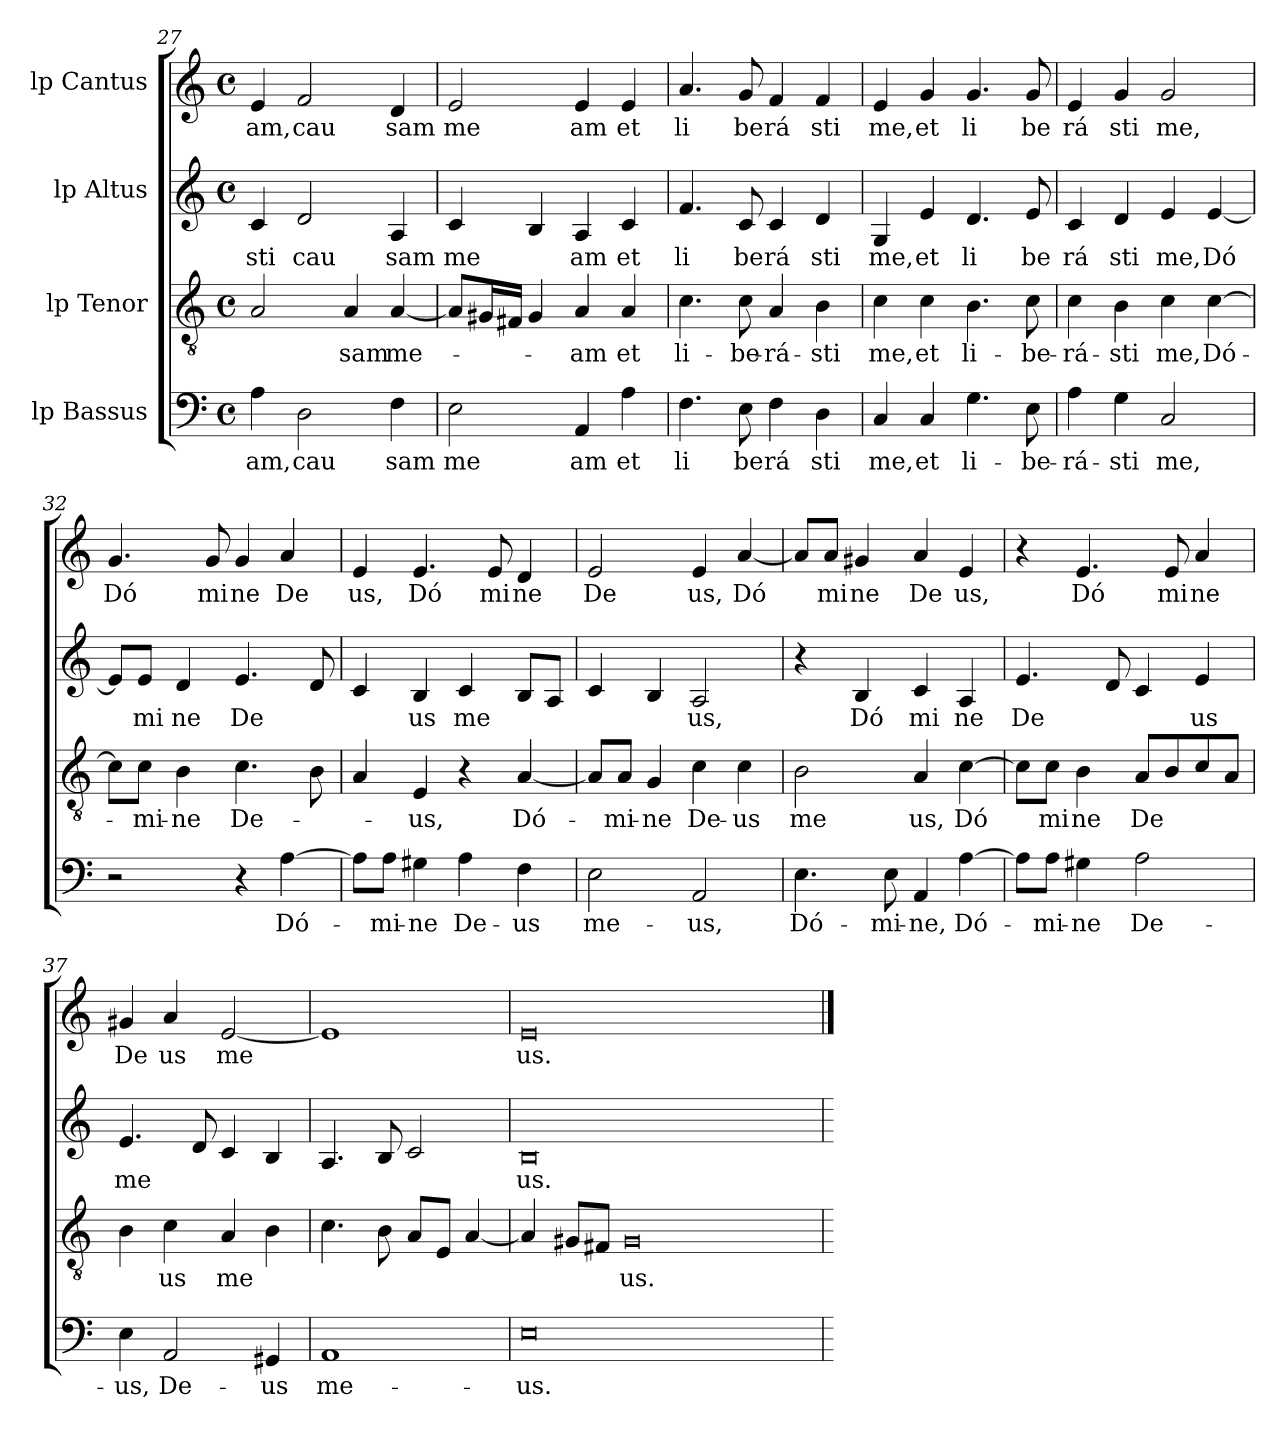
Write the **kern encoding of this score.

**kern	**text	**kern	**text	**kern	**text	**kern	**text
*part4	*part4	*part3	*part3	*part2	*part2	*part1	*part1
*staff4	*staff4	*staff3	*staff3	*staff2	*staff2	*staff1	*staff1
*I"lp Bassus	*	*I"lp Tenor	*	*I"lp Altus	*	*I"lp Cantus	*
*clefF4	*	*clefGv2	*	*clefG2	*	*clefG2	*
*M4/4	*	*M4/4	*	*M4/4	*	*M4/4	*
*met(c)	*	*met(c)	*	*met(c)	*	*met(c)	*
=27	=27	=27	=27	=27	=27	=27	=27
!	!LO:LY:b:cj	!	!	!	!LO:LY:b:cj	!	!LO:LY:b:cj
4A\	am,	2A/	.	4c/	sti	4e/	am,
!	!LO:LY:b:cj	!	!	!	!LO:LY:b:cj	!	!LO:LY:b:cj
2D\	cau	.	.	2d/	cau	2f/	cau
!	!	!	!LO:LY:b:cj	!	!	!	!
.	.	4A/	-sam	.	.	.	.
!	!LO:LY:b:cj	!	!LO:LY:b	!	!LO:LY:b:cj	!	!LO:LY:b:cj
4F\	sam	[<4A/	me-	4A/	sam	4d/	sam
=28	=28	=28	=28	=28	=28	=28	=28
!	!LO:LY:b:cj	!	!	!	!LO:LY:b	!	!LO:LY:b:cj
2E\	me	8A/L]	.	4c/	me	2e/	me
.	.	16G#X/	.	.	.	.	.
.	.	16F#X/J	.	.	.	.	.
.	.	4G#/	.	4B/	.	.	.
!	!LO:LY:b:cj	!	!LO:LY:b:cj	!	!LO:LY:b:cj	!	!LO:LY:b:cj
4AA/	am	4A/	-am	4A/	am	4e/	am
!	!LO:LY:b:cj	!	!LO:LY:b:cj	!	!LO:LY:b:cj	!	!LO:LY:b:cj
4A\	et	4A/	et	4c/	et	4e/	et
=29	=29	=29	=29	=29	=29	=29	=29
!	!LO:LY:b:cj	!	!LO:LY:b:cj	!	!LO:LY:b:cj	!	!LO:LY:b:cj
4.F\	li	4.c\	li-	4.f/	li	4.a/	li
!	!LO:LY:b:cj	!	!LO:LY:b:cj	!	!LO:LY:b:cj	!	!LO:LY:b:cj
8E\	be	8c\	-be-	8c/	be	8g/	be
!	!LO:LY:b:cj	!	!LO:LY:b:cj	!	!LO:LY:b:cj	!	!LO:LY:b:cj
4F\	rá	4A/	-rá-	4c/	rá	4f/	rá
!	!LO:LY:b:cj	!	!LO:LY:b:cj	!	!LO:LY:b:cj	!	!LO:LY:b:cj
4D\	sti	4B\	-sti	4d/	sti	4f/	sti
!!LO:LB:g=z
=30	=30	=30	=30	=30	=30	=30	=30
!	!LO:LY:b:cj	!	!LO:LY:b:cj	!	!LO:LY:b:cj	!	!LO:LY:b:cj
4C/	me,	4c\	me,	4G/	me,	4e/	me,
!	!LO:LY:b:cj	!	!LO:LY:b:cj	!	!LO:LY:b:cj	!	!LO:LY:b:cj
4C/	et	4c\	et	4e/	et	4g/	et
!	!LO:LY:b:cj	!	!LO:LY:b:cj	!	!LO:LY:b:cj	!	!LO:LY:b:cj
4.G\	li-	4.B\	li-	4.d/	li	4.g/	li
!	!LO:LY:b:cj	!	!LO:LY:b:cj	!	!LO:LY:b:cj	!	!LO:LY:b:cj
8E\	-be-	8c\	-be-	8e/	be	8g/	be
=31	=31	=31	=31	=31	=31	=31	=31
!	!LO:LY:b:cj	!	!LO:LY:b:cj	!	!LO:LY:b:cj	!	!LO:LY:b:cj
4A\	-rá-	4c\	-rá-	4c/	rá	4e/	rá
!	!LO:LY:b:cj	!	!LO:LY:b:cj	!	!LO:LY:b:cj	!	!LO:LY:b:cj
4G\	-sti	4B\	-sti	4d/	sti	4g/	sti
!	!LO:LY:b:cj	!	!LO:LY:b:cj	!	!LO:LY:b:cj	!	!LO:LY:b:cj
2C/	me,	4c\	me,	4e/	me,	2g/	me,
!	!	!	!LO:LY:b:cj	!	!LO:LY:b:cj	!	!
.	.	[>4c\	Dó-	[<4e/	Dó	.	.
=32	=32	=32	=32	=32	=32	=32	=32
!	!	!	!	!	!	!	!LO:LY:b:cj
2r	.	8c\L]	.	8e/L]	.	4.g/	Dó
!	!	!	!LO:LY:b:cj	!	!LO:LY:b:cj	!	!
.	.	8c\J	-mi-	8e/J	mi	.	.
!	!	!	!LO:LY:b:cj	!	!LO:LY:b:cj	!	!
.	.	4B\	-ne	4d/	ne	.	.
!	!	!	!	!	!	!	!LO:LY:b:cj
.	.	.	.	.	.	8g/	mi
!	!	!	!LO:LY:b:cj	!	!LO:LY:b:cj	!	!LO:LY:b:cj
4r	.	4.c\	De-	4.e/	De	4g/	ne
!	!LO:LY:b:cj	!	!	!	!	!	!LO:LY:b:cj
[>4A\	Dó-	.	.	.	.	4a/	De
.	.	8B\	.	8d/	.	.	.
=33	=33	=33	=33	=33	=33	=33	=33
!	!	!	!	!	!	!	!LO:LY:b:cj
8A\L]	.	4A/	.	4c/	.	4e/	us,
!	!LO:LY:b:cj	!	!	!	!	!	!
8A\J	-mi-	.	.	.	.	.	.
!	!LO:LY:b:cj	!	!LO:LY:b:cj	!	!LO:LY:b:cj	!	!LO:LY:b:cj
4G#X\	-ne	4E/	-us,	4B/	us	4.e/	Dó
!	!LO:LY:b:cj	!	!	!	!LO:LY:b	!	!
4A\	De-	4r	.	4c/	me	.	.
!	!	!	!	!	!	!	!LO:LY:b:cj
.	.	.	.	.	.	8e/	mi
!	!LO:LY:b:cj	!	!LO:LY:b:cj	!	!	!	!LO:LY:b:cj
4F\	-us	[<4A/	Dó-	8B/L	.	4d/	ne
.	.	.	.	8A/J	.	.	.
=34	=34	=34	=34	=34	=34	=34	=34
!	!LO:LY:b:cj	!	!	!	!	!	!LO:LY:b:cj
2E\	me-	8A/L]	.	4c/	.	2e/	De
!	!	!	!LO:LY:b:cj	!	!	!	!
.	.	8A/J	-mi-	.	.	.	.
!	!	!	!LO:LY:b:cj	!	!	!	!
.	.	4G/	-ne	4B/	.	.	.
!	!LO:LY:b:cj	!	!LO:LY:b:cj	!	!LO:LY:b:cj	!	!LO:LY:b:cj
2AA/	-us,	4c\	De-	2A/	us,	4e/	us,
!	!	!	!LO:LY:b:cj	!	!	!	!LO:LY:b:cj
.	.	4c\	-us	.	.	[>4a/	Dó
!!LO:LB:g=z
=35	=35	=35	=35	=35	=35	=35	=35
!	!LO:LY:b:cj	!	!LO:LY:b:cj	!	!	!	!
4.E\	Dó-	2B\	me	4r	.	8a/L]	.
!	!	!	!	!	!	!	!LO:LY:b:cj
.	.	.	.	.	.	8a/J	mi
!	!	!	!	!	!LO:LY:b:cj	!	!LO:LY:b:cj
.	.	.	.	4B/	Dó	4g#X/	ne
!	!LO:LY:b:cj	!	!	!	!	!	!
8E\	-mi-	.	.	.	.	.	.
!	!LO:LY:b:cj	!	!LO:LY:b:cj	!	!LO:LY:b:cj	!	!LO:LY:b:cj
4AA/	-ne,	4A/	us,	4c/	mi	4a/	De
!	!LO:LY:b:cj	!	!LO:LY:b:cj	!	!LO:LY:b:cj	!	!LO:LY:b:cj
[>4A\	Dó-	[>4c\	Dó	4A/	ne	4e/	us,
=36	=36	=36	=36	=36	=36	=36	=36
!	!	!	!	!	!LO:LY:b:cj	!	!
8A\L]	.	8c\L]	.	4.e/	De	4r	.
!	!LO:LY:b:cj	!	!LO:LY:b:cj	!	!	!	!
8A\J	-mi-	8c\J	mi	.	.	.	.
!	!LO:LY:b:cj	!	!LO:LY:b:cj	!	!	!	!LO:LY:b:cj
4G#X\	-ne	4B\	ne	.	.	4.e/	Dó
.	.	.	.	8d/	.	.	.
!	!LO:LY:b:cj	!	!LO:LY:b:cj	!	!	!	!
2A\	De-	8A/L	De	4c/	.	.	.
!	!	!	!	!	!	!	!LO:LY:b:cj
.	.	8B/	.	.	.	8e/	mi
!	!	!	!	!	!LO:LY:b:cj	!	!LO:LY:b:cj
.	.	8c/	.	4e/	us	4a/	ne
.	.	8A/J	.	.	.	.	.
=37	=37	=37	=37	=37	=37	=37	=37
!	!LO:LY:b:cj	!	!	!	!LO:LY:b	!	!LO:LY:b:cj
4E\	-us,	4B\	.	4.e/	me	4g#X/	De
!	!LO:LY:b:cj	!	!LO:LY:b:cj	!	!	!	!LO:LY:b:cj
2AA/	De-	4c\	us	.	.	4a/	us
.	.	.	.	8d/	.	.	.
!	!	!	!LO:LY:b	!	!	!	!LO:LY:b:cj
.	.	4A/	me	4c/	.	[<2e/	me
!	!LO:LY:b:cj	!	!	!	!	!	!
4GG#X/	-us	4B\	.	4B/	.	.	.
=38	=38	=38	=38	=38	=38	=38	=38
!	!LO:LY:b:cj	!	!	!	!	!	!
1AA	me-	4.c\	.	4.A/	.	1e]	.
.	.	8B\	.	8B/	.	.	.
.	.	8A/L	.	2c/	.	.	.
.	.	8E/J	.	.	.	.	.
.	.	[<4A/	.	.	.	.	.
=39	=39	=39	=39	=39	=39	=39	=39
!	!LO:LY:b:cj	!	!	!	!LO:LY:b:cj	!	!LO:LY:b:cj
0E	-us.	4A/]	.	0B	us.	0e	us.
.	.	8G#X/L	.	.	.	.	.
.	.	8F#X/J	.	.	.	.	.
!	!	!	!LO:LY:b:cj	!	!	!	!
.	.	0G#	us.	.	.	.	.
2ryy	.	.	.	2ryy	.	2ryy	.
=	==	=	==	=	==	==	==
*-	*-	*-	*-	*-	*-	*-	*-
